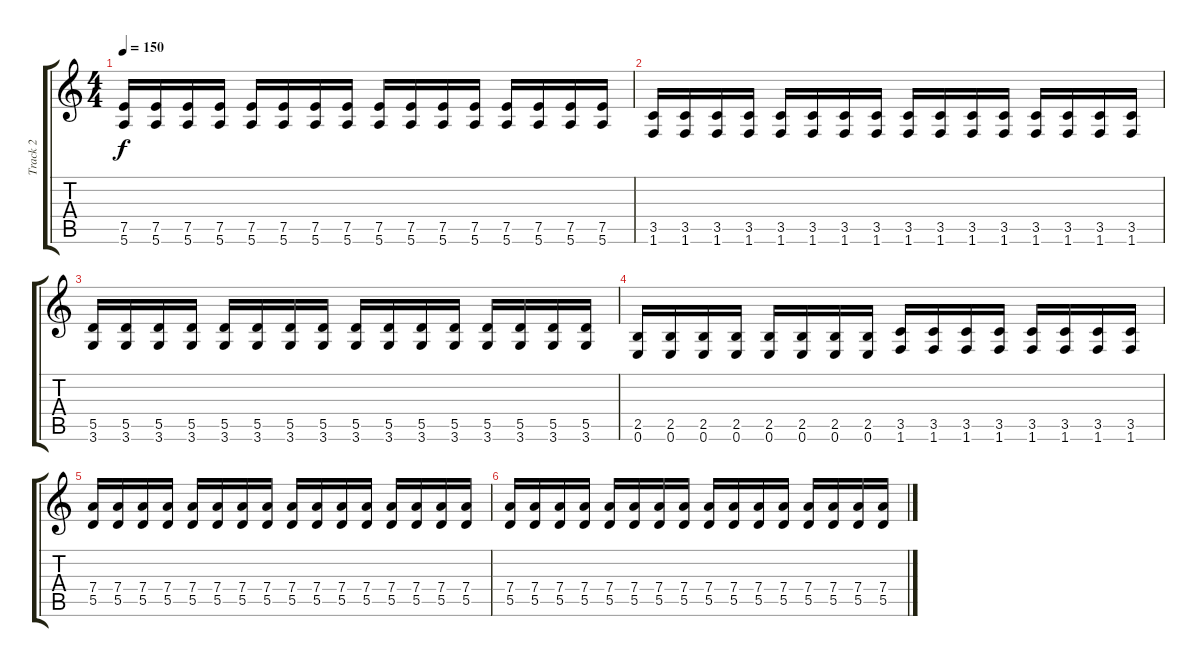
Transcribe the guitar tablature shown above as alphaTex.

\track ("Track 2" "Track 2") {instrument distortionguitar}
\staff {score tabs}
\tuning (E4 B3 G3 D3 A2 E2) {hide}
\ts (4 4)
\tempo 150
\clef g2
\ks c
(7.5 5.6).16{dy f} (7.5 5.6).16 (7.5 5.6).16 (7.5 5.6).16 (7.5 5.6).16 (7.5 5.6).16 (7.5 5.6).16 (7.5 5.6).16 (7.5 5.6).16 (7.5 5.6).16 (7.5 5.6).16 (7.5 5.6).16 (7.5 5.6).16 (7.5 5.6).16 (7.5 5.6).16 (7.5 5.6).16 |
(3.5 1.6).16 (3.5 1.6).16 (3.5 1.6).16 (3.5 1.6).16 (3.5 1.6).16 (3.5 1.6).16 (3.5 1.6).16 (3.5 1.6).16 (3.5 1.6).16 (3.5 1.6).16 (3.5 1.6).16 (3.5 1.6).16 (3.5 1.6).16 (3.5 1.6).16 (3.5 1.6).16 (3.5 1.6).16 |
(5.5 3.6).16 (5.5 3.6).16 (5.5 3.6).16 (5.5 3.6).16 (5.5 3.6).16 (5.5 3.6).16 (5.5 3.6).16 (5.5 3.6).16 (5.5 3.6).16 (5.5 3.6).16 (5.5 3.6).16 (5.5 3.6).16 (5.5 3.6).16 (5.5 3.6).16 (5.5 3.6).16 (5.5 3.6).16 |
(2.5 0.6).16 (2.5 0.6).16 (2.5 0.6).16 (2.5 0.6).16 (2.5 0.6).16 (2.5 0.6).16 (2.5 0.6).16 (2.5 0.6).16 (3.5 1.6).16 (3.5 1.6).16 (3.5 1.6).16 (3.5 1.6).16 (3.5 1.6).16 (3.5 1.6).16 (3.5 1.6).16 (3.5 1.6).16 |
(7.4 5.5).16 (7.4 5.5).16 (7.4 5.5).16 (7.4 5.5).16 (7.4 5.5).16 (7.4 5.5).16 (7.4 5.5).16 (7.4 5.5).16 (7.4 5.5).16 (7.4 5.5).16 (7.4 5.5).16 (7.4 5.5).16 (7.4 5.5).16 (7.4 5.5).16 (7.4 5.5).16 (7.4 5.5).16 |
(7.4 5.5).16 (7.4 5.5).16 (7.4 5.5).16 (7.4 5.5).16 (7.4 5.5).16 (7.4 5.5).16 (7.4 5.5).16 (7.4 5.5).16 (7.4 5.5).16 (7.4 5.5).16 (7.4 5.5).16 (7.4 5.5).16 (7.4 5.5).16 (7.4 5.5).16 (7.4 5.5).16 (7.4 5.5).16
